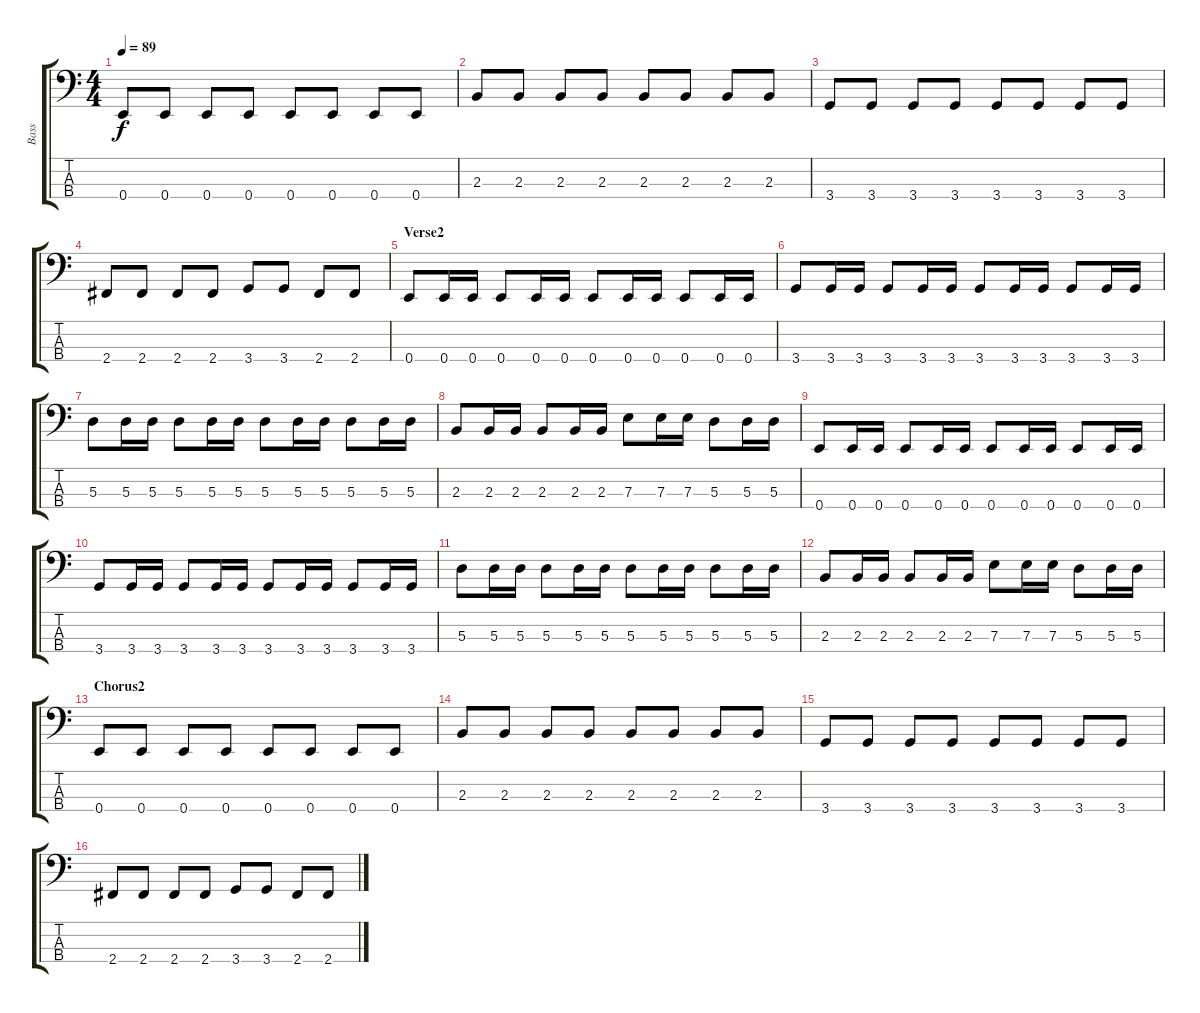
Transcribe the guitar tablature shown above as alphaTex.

\track ("Bass" "Bass") {instrument electricbassfinger}
\staff {score tabs}
\tuning (G2 D2 A1 E1) {hide}
\ts (4 4)
\tempo 89
\clef f4
\ks c
0.4.8{dy f} 0.4.8 0.4.8 0.4.8 0.4.8 0.4.8 0.4.8 0.4.8 |
2.3.8 2.3.8 2.3.8 2.3.8 2.3.8 2.3.8 2.3.8 2.3.8 |
3.4.8 3.4.8 3.4.8 3.4.8 3.4.8 3.4.8 3.4.8 3.4.8 |
2.4.8 2.4.8 2.4.8 2.4.8 3.4.8 3.4.8 2.4.8 2.4.8 |
\section ("" "Verse2")
0.4.8 0.4.16 0.4.16 0.4.8 0.4.16 0.4.16 0.4.8 0.4.16 0.4.16 0.4.8 0.4.16 0.4.16 |
3.4.8 3.4.16 3.4.16 3.4.8 3.4.16 3.4.16 3.4.8 3.4.16 3.4.16 3.4.8 3.4.16 3.4.16 |
5.3.8 5.3.16 5.3.16 5.3.8 5.3.16 5.3.16 5.3.8 5.3.16 5.3.16 5.3.8 5.3.16 5.3.16 |
2.3.8 2.3.16 2.3.16 2.3.8 2.3.16 2.3.16 7.3.8 7.3.16 7.3.16 5.3.8 5.3.16 5.3.16 |
0.4.8 0.4.16 0.4.16 0.4.8 0.4.16 0.4.16 0.4.8 0.4.16 0.4.16 0.4.8 0.4.16 0.4.16 |
3.4.8 3.4.16 3.4.16 3.4.8 3.4.16 3.4.16 3.4.8 3.4.16 3.4.16 3.4.8 3.4.16 3.4.16 |
5.3.8 5.3.16 5.3.16 5.3.8 5.3.16 5.3.16 5.3.8 5.3.16 5.3.16 5.3.8 5.3.16 5.3.16 |
2.3.8 2.3.16 2.3.16 2.3.8 2.3.16 2.3.16 7.3.8 7.3.16 7.3.16 5.3.8 5.3.16 5.3.16 |
\section ("" "Chorus2")
0.4.8 0.4.8 0.4.8 0.4.8 0.4.8 0.4.8 0.4.8 0.4.8 |
2.3.8 2.3.8 2.3.8 2.3.8 2.3.8 2.3.8 2.3.8 2.3.8 |
3.4.8 3.4.8 3.4.8 3.4.8 3.4.8 3.4.8 3.4.8 3.4.8 |
2.4.8 2.4.8 2.4.8 2.4.8 3.4.8 3.4.8 2.4.8 2.4.8
